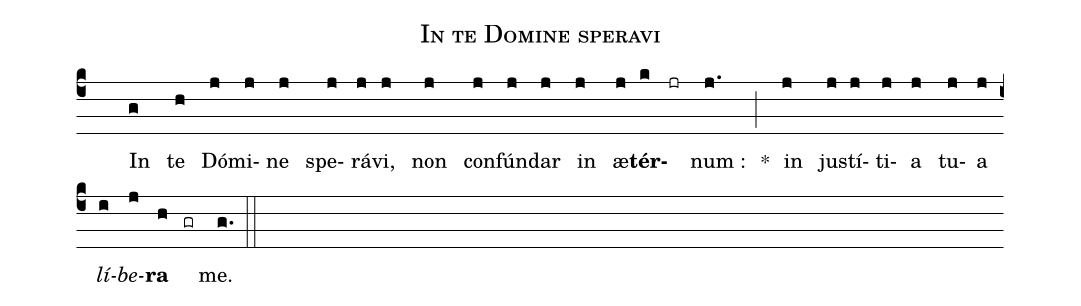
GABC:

name: In te Domine speravi;
%%
(c4) () In(g) te(h) D<v>\'{o}</v>(j)mi(j)ne(j) spe(j)r<v>\'{a}</v>(j)vi,(j) non(j) con(j)f<v>\'{u}</v>n(j)dar(j) in(j) <v>\ae</v>(j)<b>t<v>\'{e}</v>r</b>(k)(jr)num :(j.) <v>\gresixstar</v>(;) in(j) jus(j)t<v>\'{i}</v>(j)ti(j)a(j) tu(j)a(jz) <i>l<v>\'{i}</v></i>(i)<i>be</i>(j)<b>ra</b>(h) (gr) me.(g.) (::)
